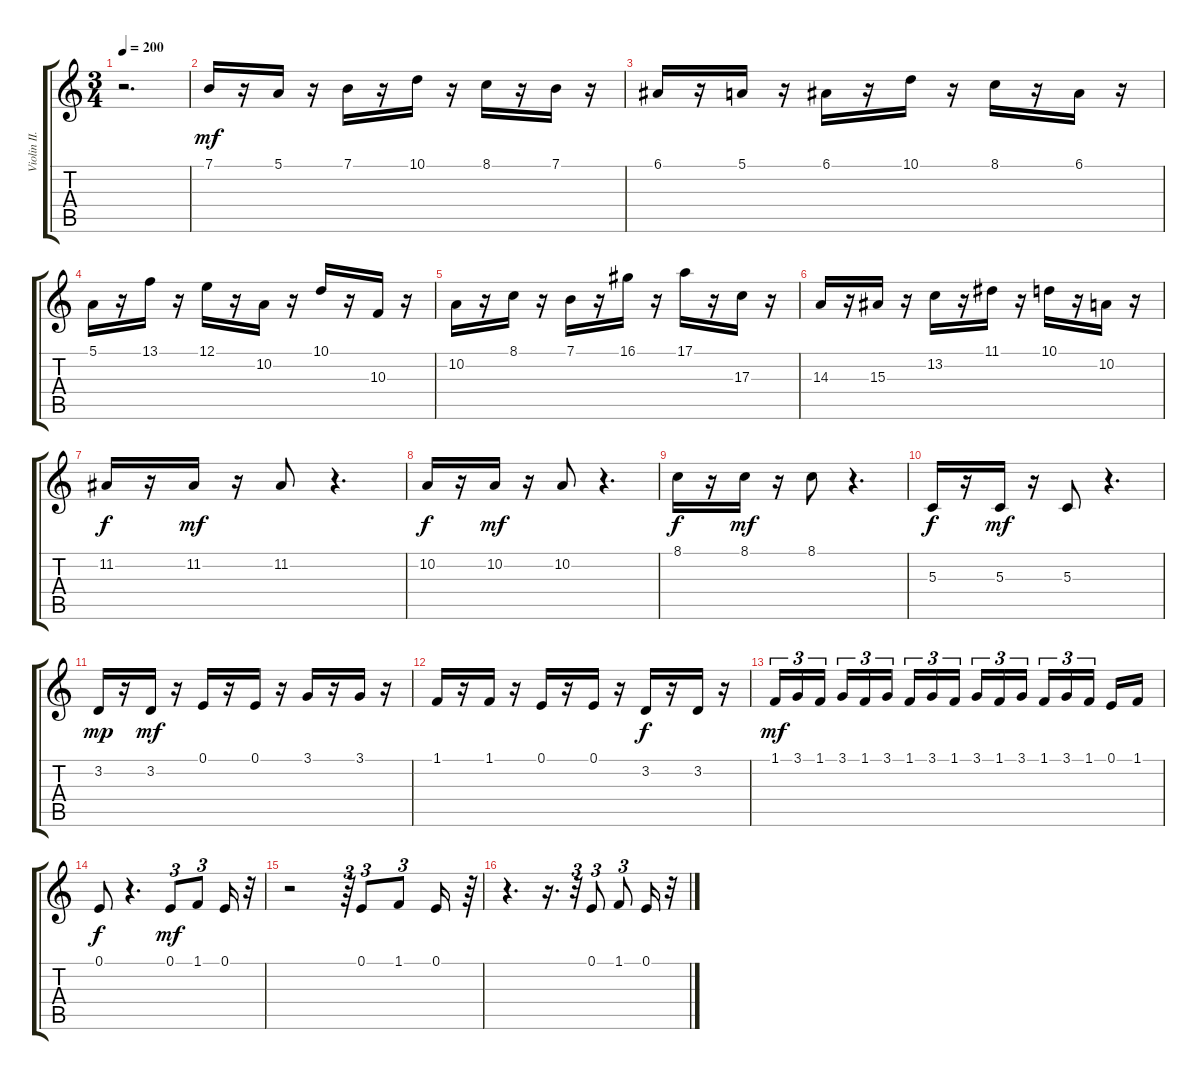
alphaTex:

\track ("Violin II." "Violin II.") {instrument stringensemble2}
\staff {score tabs}
\tuning (E4 B3 G3 D3 A2 E2) {hide}
\ts (3 4)
\tempo 200
\clef g2
\ks c
r.2{d dy f} |
7.1.16{dy mf} r.16 5.1.16 r.16 7.1.16 r.16 10.1.16 r.16 8.1.16 r.16 7.1.16 r.16 |
6.1.16 r.16 5.1.16 r.16 6.1.16 r.16 10.1.16 r.16 8.1.16 r.16 6.1.16 r.16 |
5.1.16 r.16 13.1.16 r.16 12.1.16 r.16 10.2.16 r.16 10.1.16 r.16 10.3.16 r.16 |
10.2.16 r.16 8.1.16 r.16 7.1.16 r.16 16.1.16 r.16 17.1.16 r.16 17.3.16 r.16 |
14.3.16 r.16 15.3.16 r.16 13.2.16 r.16 11.1.16 r.16 10.1.16 r.16 10.2.16 r.16 |
11.2.16{dy f} r.16 11.2.16{dy mf} r.16 11.2.8 r.4{d} |
10.2.16{dy f} r.16 10.2.16{dy mf} r.16 10.2.8 r.4{d} |
8.1.16{dy f} r.16 8.1.16{dy mf} r.16 8.1.8 r.4{d} |
5.3.16{dy f} r.16 5.3.16{dy mf} r.16 5.3.8 r.4{d} |
3.2.16{dy mp} r.16 3.2.16{dy mf} r.16 0.1.16 r.16 0.1.16 r.16 3.1.16 r.16 3.1.16 r.16 |
1.1.16 r.16 1.1.16 r.16 0.1.16 r.16 0.1.16 r.16 3.2.16{dy f} r.16 3.2.16 r.16 |
1.1.16{tu (3 2) dy mf} 3.1.16{tu (3 2)} 1.1.16{tu (3 2) beam splitsecondary} 3.1.16{tu (3 2)} 1.1.16{tu (3 2)} 3.1.16{tu (3 2)} 1.1.16{tu (3 2)} 3.1.16{tu (3 2)} 1.1.16{tu (3 2) beam splitsecondary} 3.1.16{tu (3 2)} 1.1.16{tu (3 2)} 3.1.16{tu (3 2)} 1.1.16{tu (3 2)} 3.1.16{tu (3 2)} 1.1.16{tu (3 2) beam splitsecondary} 0.1.16 1.1.16 |
0.1.8{dy f} r.4{d} 0.1.8{tu (3 2) dy mf} 1.1.8{tu (3 2)} 0.1.16 r.32{tu (3 2)} |
r.2 r.64{tu (3 2)} 0.1.8{tu (3 2)} 1.1.8{tu (3 2)} 0.1.16 r.64{tu (3 2)} |
r.4{d} r.16{d} r.32{tu (3 2)} 0.1.8{tu (3 2)} 1.1.8{tu (3 2)} 0.1.16 r.32
